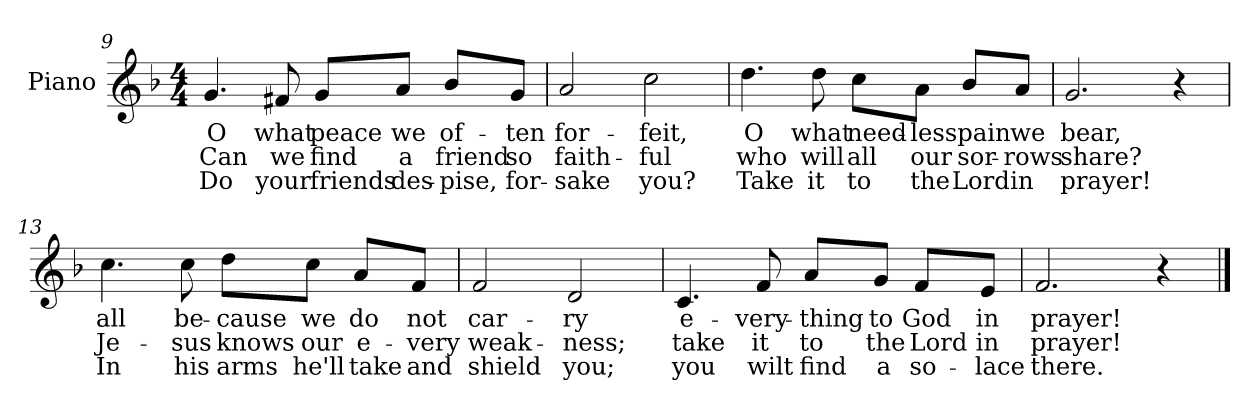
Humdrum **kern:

**kern	**text	**text	**text
*part1	*part1	*part1	*part1
*staff1	*staff1	*staff1	*staff1
*I"Piano	*	*	*
*I'Pno.	*	*	*
!!LO:LB:g=z
*clefG2	*	*	*
*k[b-]	*	*	*
*F:	*	*	*
*M4/4	*	*	*
=9	=9	=9	=9
!	!LO:LY:b:color=#000000	!LO:LY:b:color=#000000	!LO:LY:b:color=#000000
4.gi/	O	Can	Do
!	!LO:LY:b:color=#000000	!LO:LY:b:color=#000000	!LO:LY:b:color=#000000
8f#Xi/	what	we	your
!	!LO:LY:b:color=#000000	!LO:LY:b:color=#000000	!LO:LY:b:color=#000000
8gi/L	peace	find	friends
!	!LO:LY:b:color=#000000	!LO:LY:b:color=#000000	!LO:LY:b:color=#000000
8ai/J	we	a	des-
!	!LO:LY:b:color=#000000	!LO:LY:b:color=#000000	!LO:LY:b:color=#000000
8b-i/L	of-	friend	-pise,
!	!LO:LY:b:color=#000000	!LO:LY:b:color=#000000	!LO:LY:b:color=#000000
8gi/J	-ten	so	for-
=10	=10	=10	=10
!	!LO:LY:b:color=#000000	!LO:LY:b:color=#000000	!LO:LY:b:color=#000000
2ai/	for-	faith-	-sake
!	!LO:LY:b:color=#000000	!LO:LY:b:color=#000000	!LO:LY:b:color=#000000
2cci\	-feit,	-ful	you?
!!LO:LB:g=z
=11	=11	=11	=11
!	!LO:LY:b:color=#000000	!LO:LY:b:color=#000000	!LO:LY:b:color=#000000
4.ddi\	O	who	Take
!	!LO:LY:b:color=#000000	!LO:LY:b:color=#000000	!LO:LY:b:color=#000000
8ddi\	what	will	it
!	!LO:LY:b:color=#000000	!LO:LY:b:color=#000000	!LO:LY:b:color=#000000
8cci\L	need-	all	to
!	!LO:LY:b:color=#000000	!LO:LY:b:color=#000000	!LO:LY:b:color=#000000
8ai\J	-less	our	the
!	!LO:LY:b:color=#000000	!LO:LY:b:color=#000000	!LO:LY:b:color=#000000
8b-i/L	pain	sor-	Lord
!	!LO:LY:b:color=#000000	!LO:LY:b:color=#000000	!LO:LY:b:color=#000000
8ai/J	we	-rows	in
=12	=12	=12	=12
!	!LO:LY:b:color=#000000	!LO:LY:b:color=#000000	!LO:LY:b:color=#000000
2.gi/	bear,	share?	prayer!
4r	.	.	.
=13	=13	=13	=13
!	!LO:LY:b:color=#000000	!LO:LY:b:color=#000000	!LO:LY:b:color=#000000
4.cci\	all	Je-	In
!	!LO:LY:b:color=#000000	!LO:LY:b:color=#000000	!LO:LY:b:color=#000000
8cci\	be-	-sus	his
!	!LO:LY:b:color=#000000	!LO:LY:b:color=#000000	!LO:LY:b:color=#000000
8ddi\L	-cause	knows	arms
!	!LO:LY:b:color=#000000	!LO:LY:b:color=#000000	!LO:LY:b:color=#000000
8cci\J	we	our	he'll
!	!LO:LY:b:color=#000000	!LO:LY:b:color=#000000	!LO:LY:b:color=#000000
8ai/L	do	e-	take
!	!LO:LY:b:color=#000000	!LO:LY:b:color=#000000	!LO:LY:b:color=#000000
8fi/J	not	-very	and
!!LO:LB:g=z
=14	=14	=14	=14
!	!LO:LY:b:color=#000000	!LO:LY:b:color=#000000	!LO:LY:b:color=#000000
2fi/	car-	weak-	shield
!	!LO:LY:b:color=#000000	!LO:LY:b:color=#000000	!LO:LY:b:color=#000000
2di/	-ry	-ness;	you;
=15	=15	=15	=15
!	!LO:LY:b:color=#000000	!LO:LY:b:color=#000000	!LO:LY:b:color=#000000
4.ci/	e-	take	you
!	!LO:LY:b:color=#000000	!LO:LY:b:color=#000000	!LO:LY:b:color=#000000
8fi/	-very-	it	wilt
!	!LO:LY:b:color=#000000	!LO:LY:b:color=#000000	!LO:LY:b:color=#000000
8ai/L	-thing	to	find
!	!LO:LY:b:color=#000000	!LO:LY:b:color=#000000	!LO:LY:b:color=#000000
8gi/J	to	the	a
!	!LO:LY:b:color=#000000	!LO:LY:b:color=#000000	!LO:LY:b:color=#000000
8fi/L	God	Lord	so-
!	!LO:LY:b:color=#000000	!LO:LY:b:color=#000000	!LO:LY:b:color=#000000
8ei/J	in	in	-lace
=16	=16	=16	=16
!	!LO:LY:b:color=#000000	!LO:LY:b:color=#000000	!LO:LY:b:color=#000000
2.fi/	prayer!	prayer!	there.
4r	.	.	.
==	==	==	==
*-	*-	*-	*-
